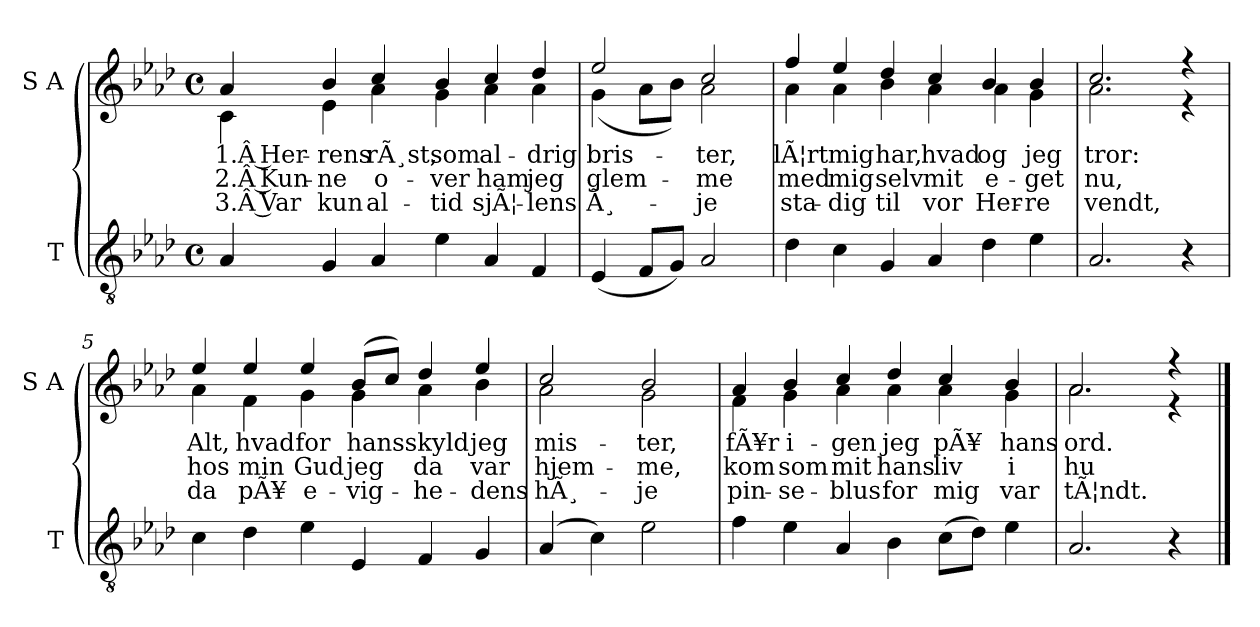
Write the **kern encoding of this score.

**kern	**kern	**text	**text	**text
*part2	*part1	*part1	*part1	*part1
*staff2	*staff1	*staff1	*staff1	*staff1
*I"T	*I"S A	*	*	*
*I'T	*I'S A	*	*	*
*clefGv2	*clefG2	*	*	*
*k[b-e-a-d-]	*k[b-e-a-d-]	*	*	*
*M4/4	*M4/4	*	*	*
*met(c)	*met(c)	*	*	*
=1	=1	=1	=1	=1
!	!	!LO:LY:b	!LO:LY:b	!LO:LY:b
*	*^	*	*	*
4A-/	4a-/	4c\	1.Â Her-	2.Â Kun-	3.Â Var
!	!	!	!LO:LY:b	!LO:LY:b	!LO:LY:b
4G/	4b-/	4e-\	-rens	-ne	kun
!	!	!	!LO:LY:b	!LO:LY:b	!LO:LY:b
4A-/	4cc/	4a-\	rÃ¸st,	o-	al-
!	!	!	!LO:LY:b	!LO:LY:b	!LO:LY:b
4e-\	4b-/	4g\	som	-ver	-tid
!	!	!	!LO:LY:b	!LO:LY:b	!LO:LY:b
4A-/	4cc/	4a-\	al-	ham	sjÃ¦-
!	!	!	!LO:LY:b	!LO:LY:b	!LO:LY:b
4F/	4dd-/	4a-\	-drig	jeg	-lens
=2	=2	=2	=2	=2	=2
!	!	!	!LO:LY:b	!LO:LY:b	!LO:LY:b
(<4E-/	2ee-/	(<4g\	bris-	glem-	Ã¸-
8F/L	.	8a-\L	.	.	.
8G/J)	.	8b-\J)	.	.	.
!	!	!	!LO:LY:b	!LO:LY:b	!LO:LY:b
2A-/	2cc/	2a-\	-ter,	-me	-je
=3	=3	=3	=3	=3	=3
!	!	!	!LO:LY:b	!LO:LY:b	!LO:LY:b
4d-\	4ff/	4a-\	lÃ¦rt	med	sta-
!	!	!	!LO:LY:b	!LO:LY:b	!LO:LY:b
4c\	4ee-/	4a-\	mig	mig	-dig
!	!	!	!LO:LY:b	!LO:LY:b	!LO:LY:b
4G/	4dd-/	4b-\	har,	selv	til
!	!	!	!LO:LY:b	!LO:LY:b	!LO:LY:b
4A-/	4cc/	4a-\	hvad	mit	vor
!	!	!	!LO:LY:b	!LO:LY:b	!LO:LY:b
4d-\	4b-/	4a-\	og	e-	Her-
!	!	!	!LO:LY:b	!LO:LY:b	!LO:LY:b
4e-\	4b-/	4g\	jeg	-get	-re
=4	=4	=4	=4	=4	=4
!	!	!	!LO:LY:b	!LO:LY:b	!LO:LY:b
2.A-/	2.cc/	2.a-\	tror:	nu,	vendt,
4r	4r	4r	.	.	.
!!LO:LB:g=z	!!
=5	=5	=5	=5	=5	=5
!	!	!	!LO:LY:b	!LO:LY:b	!LO:LY:b
4c\	4ee-/	4a-\	Alt,	hos	da
!	!	!	!LO:LY:b	!LO:LY:b	!LO:LY:b
4d-\	4ee-/	4f\	hvad	min	pÃ¥
!	!	!	!LO:LY:b	!LO:LY:b	!LO:LY:b
4e-\	4ee-/	4g\	for	Gud	e-
!	!	!	!LO:LY:b	!LO:LY:b	!LO:LY:b
4E-/	(>8b-/L	4g\	hans	jeg	-vig-
.	8cc/J)	.	.	.	.
!	!	!	!LO:LY:b	!LO:LY:b	!LO:LY:b
4F/	4dd-/	4a-\	skyld	da	-he-
!	!	!	!LO:LY:b	!LO:LY:b	!LO:LY:b
4G/	4ee-/	4b-\	jeg	var	-dens
=6	=6	=6	=6	=6	=6
!	!	!	!LO:LY:b	!LO:LY:b	!LO:LY:b
(>4A-/	2cc/	2a-\	mis-	hjem-	hÃ¸-
4c\)	.	.	.	.	.
!	!	!	!LO:LY:b	!LO:LY:b	!LO:LY:b
2e-\	2b-/	2g\	-ter,	-me,	-je
=7	=7	=7	=7	=7	=7
!	!	!	!LO:LY:b	!LO:LY:b	!LO:LY:b
4f\	4a-/	4f\	fÃ¥r	kom	pin-
!	!	!	!LO:LY:b	!LO:LY:b	!LO:LY:b
4e-\	4b-/	4g\	i-	som	-se-
!	!	!	!LO:LY:b	!LO:LY:b	!LO:LY:b
4A-/	4cc/	4a-\	-gen	mit	-blus
!	!	!	!LO:LY:b	!LO:LY:b	!LO:LY:b
4B-\	4dd-/	4a-\	jeg	hans	for
!	!	!	!LO:LY:b	!LO:LY:b	!LO:LY:b
(>8c\L	4cc/	4a-\	pÃ¥	liv	mig
8d-\J)	.	.	.	.	.
!	!	!	!LO:LY:b	!LO:LY:b	!LO:LY:b
4e-\	4b-/	4g\	hans	i	var
=8	=8	=8	=8	=8	=8
!	!	!	!LO:LY:b	!LO:LY:b	!LO:LY:b
2.A-/	2.a-/	2.a-\	ord.	hu	tÃ¦ndt.
4r	4r	4r	.	.	.
*	*v	*v	*	*	*
==	==	==	==	==
*-	*-	*-	*-	*-
